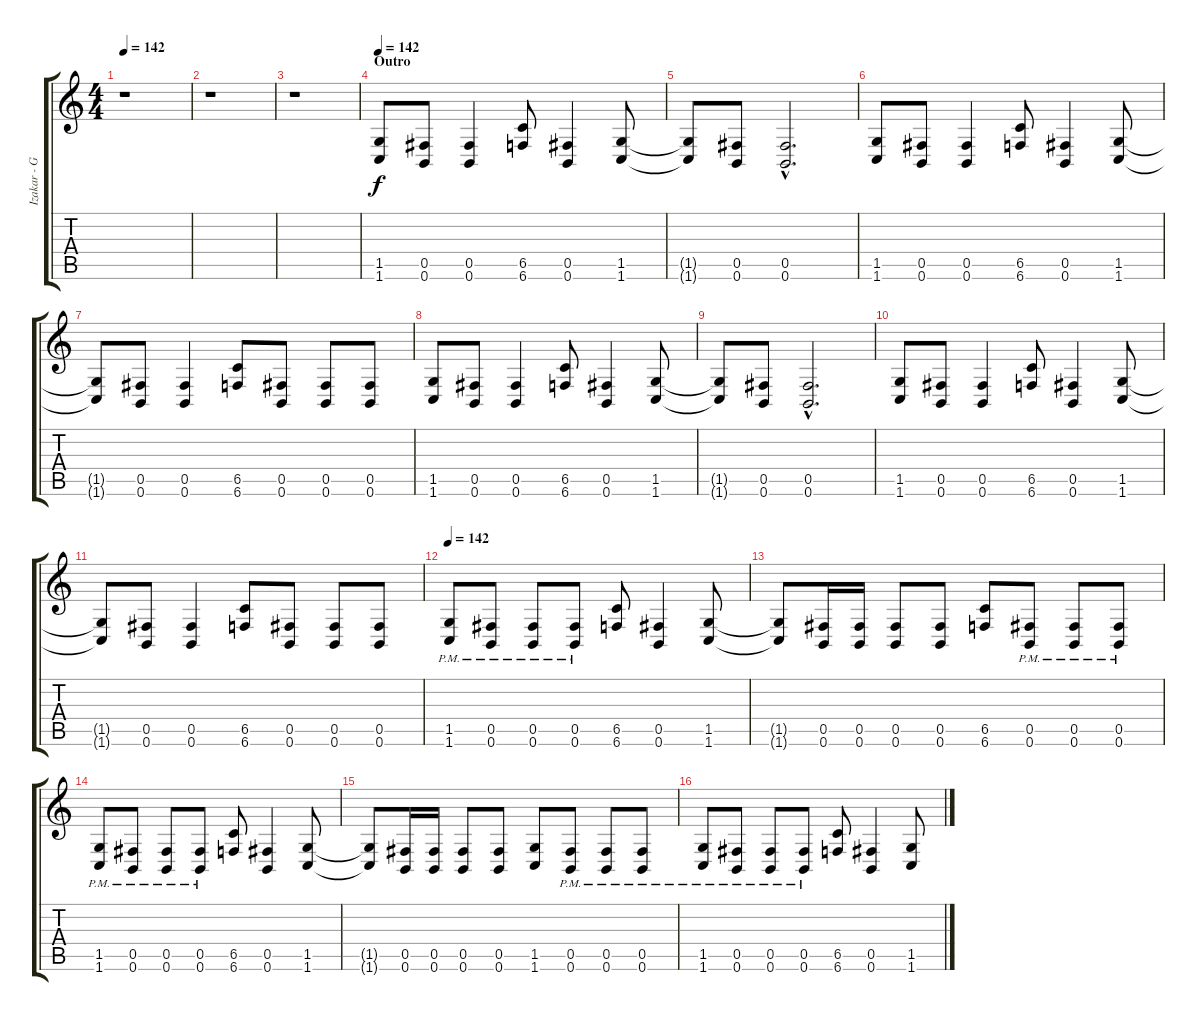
\track ("Izakar - Guitare" "Izakar - G") {instrument distortionguitar}
\staff {score tabs}
\tuning (Db4 Ab3 E3 B2 Gb2 B1) {hide}
\ts (4 4)
\tempo 142
\clef g2
\ks c
r.1{dy f} |
r.1 |
r.1 |
\section ("" "Outro")
\tempo 142
(1.5 1.6).8{volume 12 balance 2 instrument distortionguitar} (0.5 0.6).8 (0.5 0.6).4 (6.5 6.6).8 (0.5 0.6).4 (1.5 1.6).8 |
(1.5{t} 1.6{t}).8 (0.5 0.6).8 (0.5{hac} 0.6{hac}).2{d} |
(1.5 1.6).8 (0.5 0.6).8 (0.5 0.6).4 (6.5 6.6).8 (0.5 0.6).4 (1.5 1.6).8 |
(1.5{t} 1.6{t}).8 (0.5 0.6).8 (0.5 0.6).4 (6.5 6.6).8 (0.5 0.6).8 (0.5 0.6).8 (0.5 0.6).8 |
(1.5 1.6).8 (0.5 0.6).8 (0.5 0.6).4 (6.5 6.6).8 (0.5 0.6).4 (1.5 1.6).8 |
(1.5{t} 1.6{t}).8 (0.5 0.6).8 (0.5{hac} 0.6{hac}).2{d} |
(1.5 1.6).8 (0.5 0.6).8 (0.5 0.6).4 (6.5 6.6).8 (0.5 0.6).4 (1.5 1.6).8 |
(1.5{t} 1.6{t}).8 (0.5 0.6).8 (0.5 0.6).4 (6.5 6.6).8 (0.5 0.6).8 (0.5 0.6).8 (0.5 0.6).8 |
\section ("" "")
\tempo 142
(1.5{pm} 1.6{pm}).8{volume 12 balance 2 instrument distortionguitar} (0.5{pm} 0.6{pm}).8 (0.5{pm} 0.6{pm}).8 (0.5{pm} 0.6{pm}).8 (6.5 6.6).8 (0.5 0.6).4 (1.5 1.6).8 |
(1.5{t} 1.6{t}).8 (0.5 0.6).16 (0.5 0.6).16 (0.5 0.6).8 (0.5 0.6).8 (6.5 6.6).8 (0.5{pm} 0.6{pm}).8 (0.5{pm} 0.6{pm}).8 (0.5{pm} 0.6{pm}).8 |
(1.5{pm} 1.6{pm}).8 (0.5{pm} 0.6{pm}).8 (0.5{pm} 0.6{pm}).8 (0.5{pm} 0.6{pm}).8 (6.5 6.6).8 (0.5 0.6).4 (1.5 1.6).8 |
(1.5{t} 1.6{t}).8 (0.5 0.6).16 (0.5 0.6).16 (0.5 0.6).8 (0.5 0.6).8 (1.5 1.6).8 (0.5{pm} 0.6{pm}).8 (0.5{pm} 0.6{pm}).8 (0.5{pm} 0.6{pm}).8 |
(1.5{pm} 1.6{pm}).8 (0.5{pm} 0.6{pm}).8 (0.5{pm} 0.6{pm}).8 (0.5{pm} 0.6{pm}).8 (6.5 6.6).8 (0.5 0.6).4 (1.5 1.6).8
